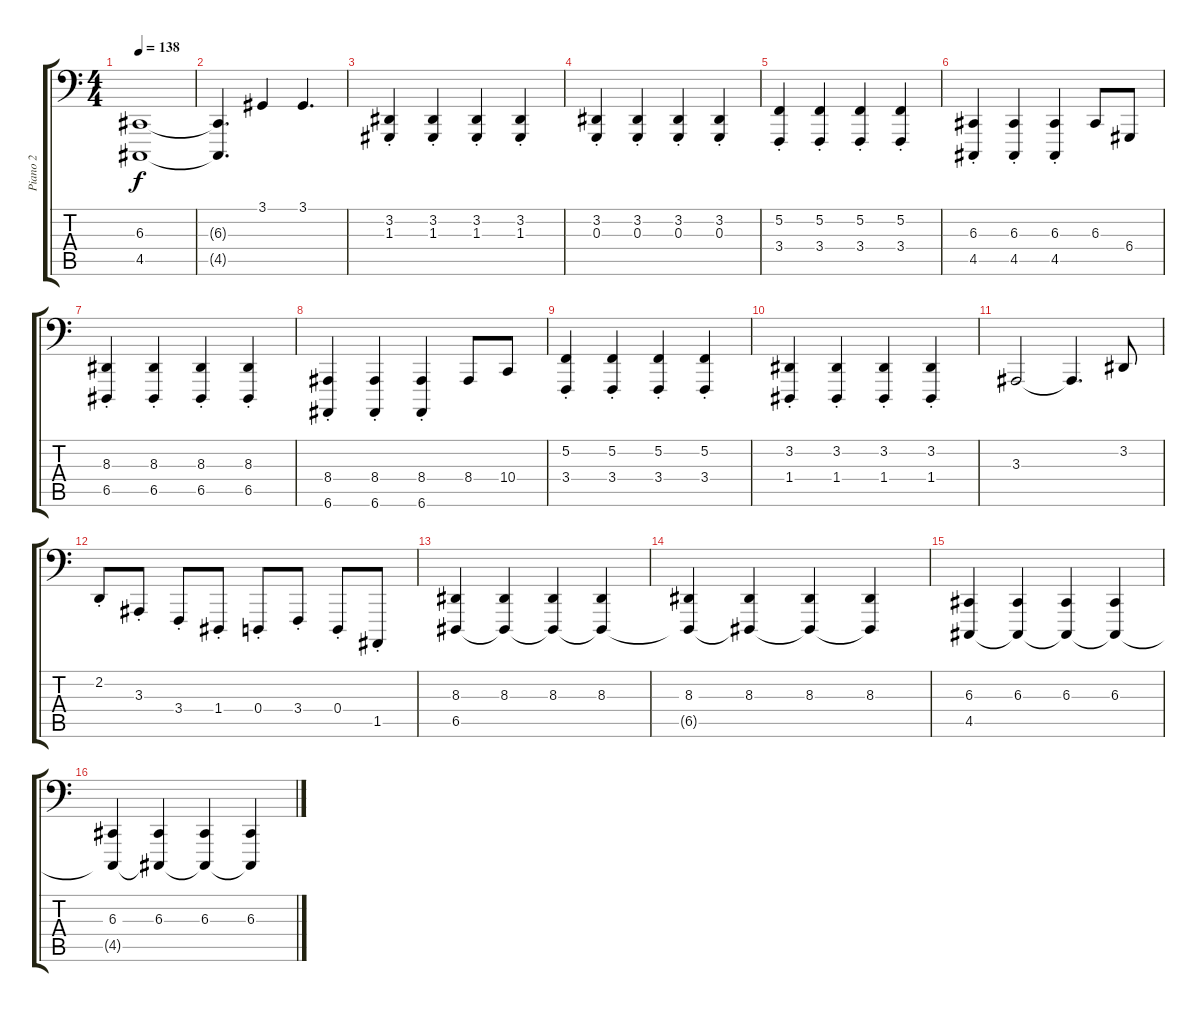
\track ("Piano 2" "Piano 2") {instrument acousticgrandpiano}
\staff {score tabs}
\tuning (F2 C2 G1 D1 A0 E0) {hide}
\ts (4 4)
\tempo 138
\clef f4
\ks c
(6.3 4.5).1{dy f} |
(6.3{t} 4.5{t}).4{d} 3.1.4 3.1.4{d} |
(3.2{st} 1.3{st}).4 (3.2{st} 1.3{st}).4 (3.2{st} 1.3{st}).4 (3.2{st} 1.3{st}).4 |
(3.2{st} 0.3{st}).4 (3.2{st} 0.3{st}).4 (3.2{st} 0.3{st}).4 (3.2{st} 0.3{st}).4 |
(5.2{st} 3.4{st}).4 (5.2{st} 3.4{st}).4 (5.2{st} 3.4{st}).4 (5.2{st} 3.4{st}).4 |
(6.3{st} 4.5{st}).4 (6.3{st} 4.5{st}).4 (6.3{st} 4.5{st}).4 6.3.8 6.4.8 |
(8.3{st} 6.5{st}).4 (8.3{st} 6.5{st}).4 (8.3{st} 6.5{st}).4 (8.3{st} 6.5{st}).4 |
(8.4{st} 6.6{st}).4 (8.4{st} 6.6{st}).4 (8.4{st} 6.6{st}).4 8.4.8 10.4.8 |
(5.2{st} 3.4{st}).4 (5.2{st} 3.4{st}).4 (5.2{st} 3.4{st}).4 (5.2{st} 3.4{st}).4 |
(3.2{st} 1.4{st}).4 (3.2{st} 1.4{st}).4 (3.2{st} 1.4{st}).4 (3.2{st} 1.4{st}).4 |
3.3.2 3.3{t}.4{d} 3.2.8 |
2.2{st}.8 3.3{st}.8 3.4{st}.8 1.4{st}.8 0.4{st}.8 3.4{st}.8 0.4{st}.8 1.5{st}.8 |
(8.3 6.5).4 (8.3 6.5{t}).4 (8.3 6.5{t}).4 (8.3 6.5{t}).4 |
(8.3 6.5{t}).4 (8.3 6.5{t}).4 (8.3 6.5{t}).4 (8.3 6.5{t}).4 |
(6.3 4.5).4 (6.3 4.5{t}).4 (6.3 4.5{t}).4 (6.3 4.5{t}).4 |
(6.3 4.5{t}).4 (6.3 4.5{t}).4 (6.3 4.5{t}).4 (6.3 4.5{t}).4
